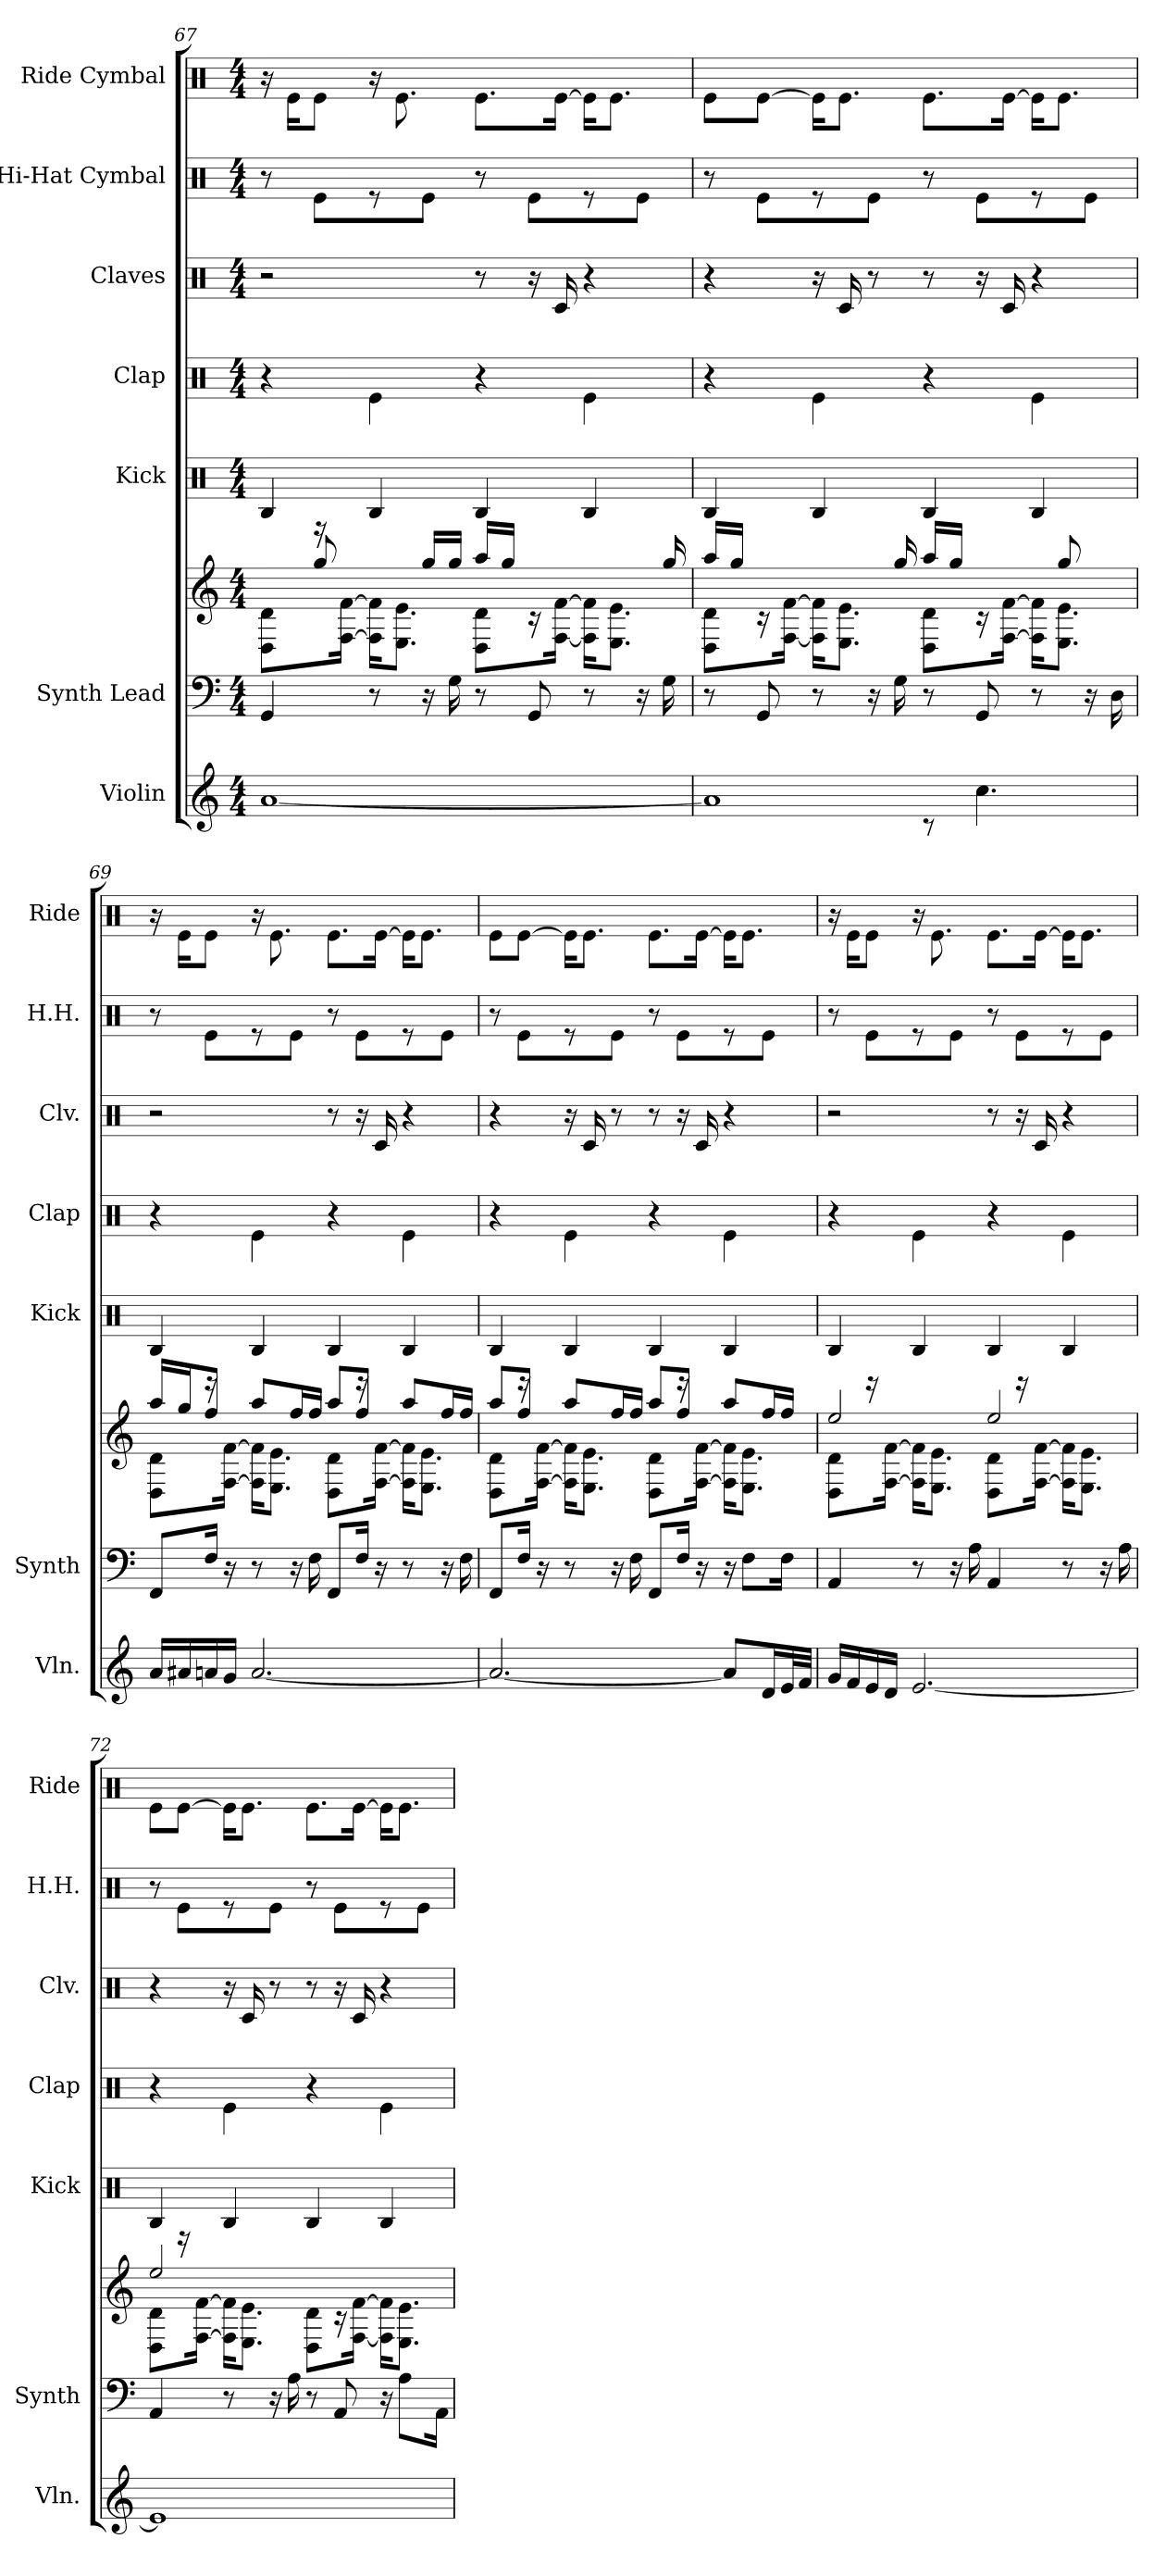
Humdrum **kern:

**kern	**kern	**kern	**kern	**kern	**kern	**kern	**kern
*part7	*part6	*part6	*part5	*part4	*part3	*part2	*part1
*staff8	*staff7	*staff6	*staff5	*staff4	*staff3	*staff2	*staff1
*I"Violin	*I"Synth Lead	*	*I"Kick	*I"Clap	*I"Claves	*I"Hi-Hat Cymbal	*I"Ride Cymbal
*I'Vln.	*I'Synth	*	*I'Kick	*I'Clap	*I'Clv.	*I'H.H.	*I'Ride
!!LO:LB:g=z
*clefG2	*clefF4	*clefG2	*clefX	*clefX	*clefX	*clefX	*clefX
*k[]	*k[]	*k[]	*k[]	*k[]	*k[]	*k[]	*k[]
*a:	*a:	*a:	*a:	*a:	*a:	*a:	*a:
*M4/4	*M4/4	*M4/4	*M4/4	*M4/4	*M4/4	*M4/4	*M4/4
=67	=67	=67	=67	=67	=67	=67	=67
*	*	*^	*	*	*	*	*
[1a	4GG/	8D\ 8d\L	8ryy	4RB/	4r	2r	8r	16r
.	.	.	.	.	.	.	.	16Re\KL
.	.	16r	8gg/	.	.	.	8Re\L	8Re\J
.	.	[<16F\ [<16f\Jk	.	.	.	.	.	.
.	8r	16F\] 16f\]KL	8ryy	4RB/	4Re\	.	8r	16r
.	.	8.E\ 8.e\J	.	.	.	.	.	8.Re\
.	16r	.	16gg/LL	.	.	.	8Re\J	.
.	16G\	.	16gg/JJ	.	.	.	.	.
.	8r	8D\ 8d\L	16aa/LL	4RB/	4r	8r	8r	8.Re\L
.	.	.	16gg/JJ	.	.	.	.	.
.	8GG/	16r	8ryy	.	.	16r	8Re\L	.
.	.	[<16F\ [<16f\Jk	.	.	.	16Rc/	.	[16Re\Jk
.	8r	16F\] 16f\]KL	8ryy	4RB/	4Re\	4r	8r	16Re\KL]
.	.	8.E\ 8.e\J	.	.	.	.	.	8.Re\J
.	16r	.	16ryy	.	.	.	8Re\J	.
.	16G\	.	16gg/	.	.	.	.	.
=68	=68	=68	=68	=68	=68	=68	=68	=68
*^	*	*	*	*	*	*	*	*
1a]	2ryy	8r	8D\ 8d\L	16aa/LL	4RB/	4r	4r	8r	8Re\L
.	.	.	.	16gg/JJ	.	.	.	.	.
.	.	8GG/	16r	8ryy	.	.	.	8Re\L	[8Re\J
.	.	.	[<16F\ [<16f\Jk	.	.	.	.	.	.
.	.	8r	16F\] 16f\]KL	8ryy	4RB/	4Re\	16r	8r	16Re\KL]
.	.	.	8.E\ 8.e\J	.	.	.	16Rc/	.	8.Re\J
.	.	16r	.	16ryy	.	.	8r	8Re\J	.
.	.	16G\	.	16gg/	.	.	.	.	.
.	8rc	8r	8D\ 8d\L	16aa/LL	4RB/	4r	8r	8r	8.Re\L
.	.	.	.	16gg/JJ	.	.	.	.	.
.	4.cc\	8GG/	16r	8ryy	.	.	16r	8Re\L	.
.	.	.	[<16F\ [<16f\Jk	.	.	.	16Rc/	.	[16Re\Jk
.	.	8r	16F\] 16f\]KL	16ryy	4RB/	4Re\	4r	8r	16Re\KL]
.	.	.	8.E\ 8.e\J	8gg/	.	.	.	.	8.Re\J
.	.	16r	.	.	.	.	.	8Re\J	.
.	.	16D\	.	16ryy	.	.	.	.	.
*v	*v	*	*	*	*	*	*	*	*
=69	=69	=69	=69	=69	=69	=69	=69	=69
16a/LL	8FF/L	8D\ 8d\L	16aa/LL	4RB/	4r	2r	8r	16r
16a#X/	.	.	16gg/J	.	.	.	.	16Re\KL
16an/	16F/Jk	16r	8ff/J	.	.	.	8Re\L	8Re\J
16g/JJ	16r	[<16F\ [<16f\Jk	.	.	.	.	.	.
[2.a/	8r	16F\] 16f\]KL	8aa/L	4RB/	4Re\	.	8r	16r
.	.	8.E\ 8.e\J	.	.	.	.	.	8.Re\
.	16r	.	16ff/L	.	.	.	8Re\J	.
.	16F\	.	16ff/JJ	.	.	.	.	.
.	8FF/L	8D\ 8d\L	8aa/L	4RB/	4r	8r	8r	8.Re\L
.	16F/Jk	16r	8ff/J	.	.	16r	8Re\L	.
.	16r	[<16F\ [<16f\Jk	.	.	.	16Rc/	.	[16Re\Jk
.	8r	16F\] 16f\]KL	8aa/L	4RB/	4Re\	4r	8r	16Re\KL]
.	.	8.E\ 8.e\J	.	.	.	.	.	8.Re\J
.	16r	.	16ff/L	.	.	.	8Re\J	.
.	16F\	.	16ff/JJ	.	.	.	.	.
!!LO:PB:g=z
=70	=70	=70	=70	=70	=70	=70	=70	=70
2.a/_	8FF/L	8D\ 8d\L	8aa/L	4RB/	4r	4r	8r	8Re\L
.	16F/Jk	16r	8ff/J	.	.	.	8Re\L	[8Re\J
.	16r	[<16F\ [<16f\Jk	.	.	.	.	.	.
.	8r	16F\] 16f\]KL	8aa/L	4RB/	4Re\	16r	8r	16Re\KL]
.	.	8.E\ 8.e\J	.	.	.	16Rc/	.	8.Re\J
.	16r	.	16ff/L	.	.	8r	8Re\J	.
.	16F\	.	16ff/JJ	.	.	.	.	.
.	8FF/L	8D\ 8d\L	8aa/L	4RB/	4r	8r	8r	8.Re\L
.	16F/Jk	16r	8ff/J	.	.	16r	8Re\L	.
.	16r	[<16F\ [<16f\Jk	.	.	.	16Rc/	.	[16Re\Jk
8a/L]	16r	16F\] 16f\]KL	8aa/L	4RB/	4Re\	4r	8r	16Re\KL]
.	8F\L	8.E\ 8.e\J	.	.	.	.	.	8.Re\J
16d/L	.	.	16ff/L	.	.	.	8Re\J	.
32e/L	16F\Jk	.	16ff/JJ	.	.	.	.	.
32f/JJJ	.	.	.	.	.	.	.	.
=71	=71	=71	=71	=71	=71	=71	=71	=71
16g/LL	4AA/	8D\ 8d\L	2ee/	4RB/	4r	2r	8r	16r
16f/	.	.	.	.	.	.	.	16Re\KL
16e/	.	16r	.	.	.	.	8Re\L	8Re\J
16d/JJ	.	[<16F\ [<16f\Jk	.	.	.	.	.	.
[2.e/	8r	16F\] 16f\]KL	.	4RB/	4Re\	.	8r	16r
.	.	8.E\ 8.e\J	.	.	.	.	.	8.Re\
.	16r	.	.	.	.	.	8Re\J	.
.	16A\	.	.	.	.	.	.	.
.	4AA/	8D\ 8d\L	2ee/	4RB/	4r	8r	8r	8.Re\L
.	.	16r	.	.	.	16r	8Re\L	.
.	.	[<16F\ [<16f\Jk	.	.	.	16Rc/	.	[16Re\Jk
.	8r	16F\] 16f\]KL	.	4RB/	4Re\	4r	8r	16Re\KL]
.	.	8.E\ 8.e\J	.	.	.	.	.	8.Re\J
.	16r	.	.	.	.	.	8Re\J	.
.	16A\	.	.	.	.	.	.	.
=72	=72	=72	=72	=72	=72	=72	=72	=72
1e]	4AA/	8D\ 8d\L	2ee/	4RB/	4r	4r	8r	8Re\L
.	.	16r	.	.	.	.	8Re\L	[8Re\J
.	.	[<16F\ [<16f\Jk	.	.	.	.	.	.
.	8r	16F\] 16f\]KL	.	4RB/	4Re\	16r	8r	16Re\KL]
.	.	8.E\ 8.e\J	.	.	.	16Rc/	.	8.Re\J
.	16r	.	.	.	.	8r	8Re\J	.
.	16A\	.	.	.	.	.	.	.
.	8r	8D\ 8d\L	2ryy	4RB/	4r	8r	8r	8.Re\L
.	8AA/	16r	.	.	.	16r	8Re\L	.
.	.	[<16F\ [<16f\Jk	.	.	.	16Rc/	.	[16Re\Jk
.	16r	16F\] 16f\]KL	.	4RB/	4Re\	4r	8r	16Re\KL]
.	8A\L	8.E\ 8.e\J	.	.	.	.	.	8.Re\J
.	.	.	.	.	.	.	8Re\J	.
.	16AA\Jk	.	.	.	.	.	.	.
*	*	*v	*v	*	*	*	*	*
=	=	=	=	=	=	=	=
*-	*-	*-	*-	*-	*-	*-	*-
